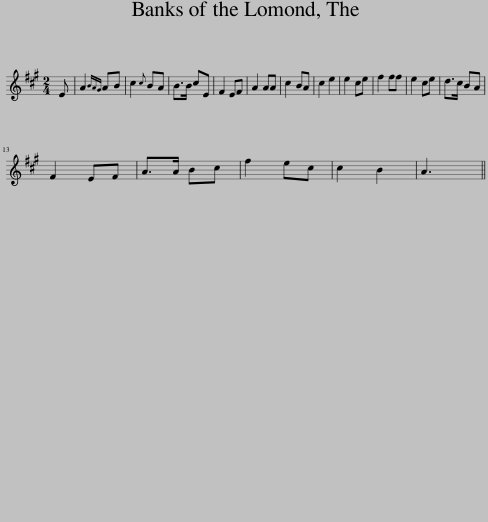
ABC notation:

X:1
L:1/8
M:2/4
I:linebreak $
K:A
V:1 treble
V:1
 E | A2{BAG} AB | c2{c} BA | B>B cE | F2 EF | %5
 A2 AA | c2 BA | c2 e2 | e2 ce | f2 ff | %10
 e2 ce | d>c BA |$ F2 EF | A>A Bc | f2 ec | %15
 c2 B2 | A3 || %17
